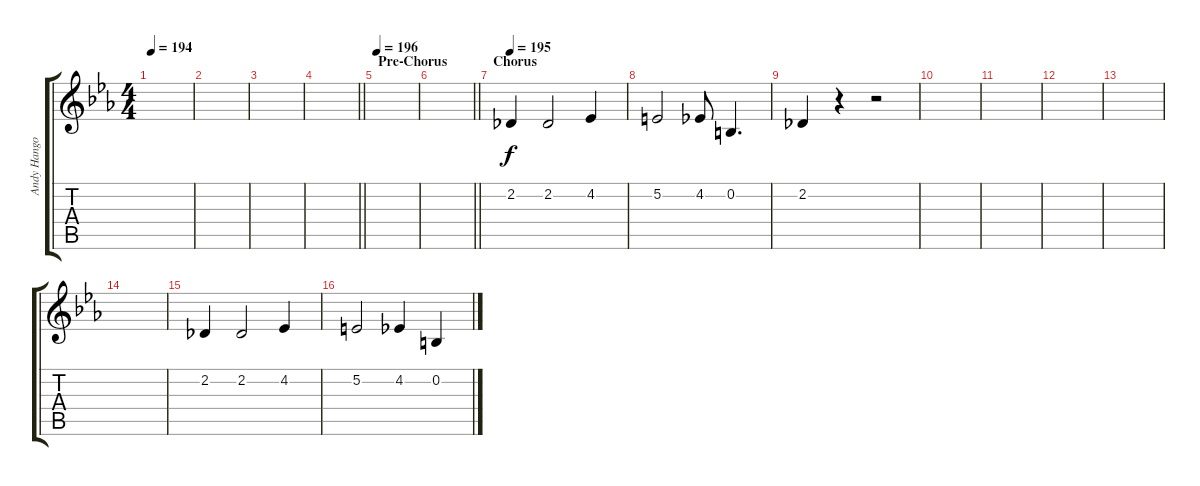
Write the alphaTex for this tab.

\track ("Andy Hangover - Backing Vocal" "Andy Hango") {instrument tuba}
\staff {score tabs}
\tuning (E4 B3 G3 D3 A2 E2) {hide}
\ts (4 4)
\tempo 194
\clef g2
\ks eb
|
|
|
\barLineRight lightlight
|
\section ("" "Pre-Chorus")
\tempo 196
|
\barLineRight lightlight
|
\section ("" "Chorus")
\tempo 195
2.2.4 2.2.2 4.2.4 |
5.2.2 4.2.8 0.2.4{d} |
2.2.4 r.4 r.2 |
|
|
|
|
|
2.2.4 2.2.2 4.2.4 |
5.2.2 4.2.4 0.2.4
